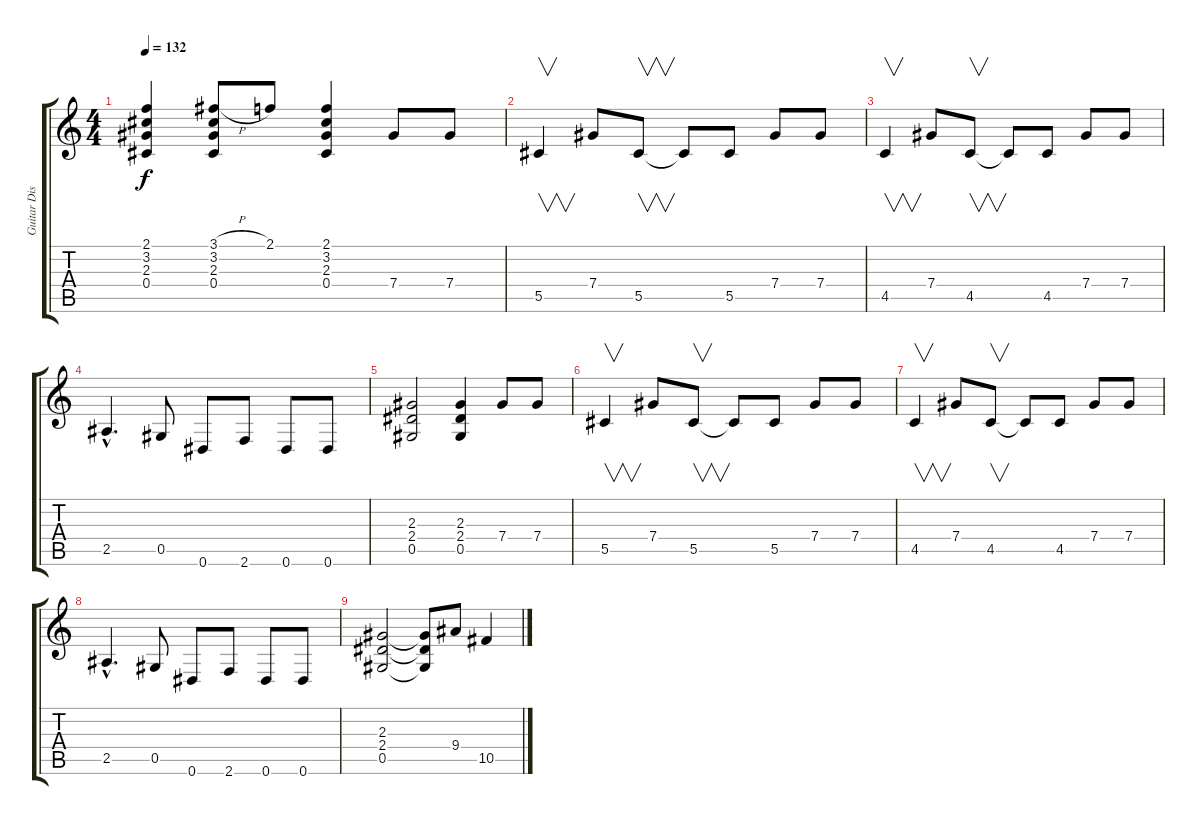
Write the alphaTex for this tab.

\track ("Guitar Disto 2" "Guitar Dis") {instrument distortionguitar}
\staff {score tabs}
\tuning (Eb4 Bb3 Gb3 Db3 Ab2 Eb2) {hide}
\ts (4 4)
\tempo 132
\clef g2
\ks c
(2.1{t} 3.2{t} 2.3{t} 0.4{t}).4{dy f} (3.1{h} 3.2 2.3 0.4).8 2.1.8 (2.1 3.2 2.3 0.4).4 7.4.8 7.4.8 |
5.5.4{v} 7.4.8 5.5.8{v} 5.5{t}.8 5.5.8 7.4.8 7.4.8 |
4.5.4{v} 7.4.8 4.5.8{v} 4.5{t}.8 4.5.8 7.4.8 7.4.8 |
2.5{hac}.4{d} 0.5.8 0.6.8 2.6.8 0.6.8 0.6.8 |
(2.3 2.4 0.5).2 (2.3 2.4 0.5).4 7.4.8 7.4.8 |
5.5.4{v} 7.4.8 5.5.8{v} 5.5{t}.8 5.5.8 7.4.8 7.4.8 |
4.5.4{v} 7.4.8 4.5.8{v} 4.5{t}.8 4.5.8 7.4.8 7.4.8 |
2.5{hac}.4{d} 0.5.8 0.6.8 2.6.8 0.6.8 0.6.8 |
(2.3 2.4 0.5).2 (2.3{t} 2.4{t} 0.5{t}).8 9.4.8 10.5.4
